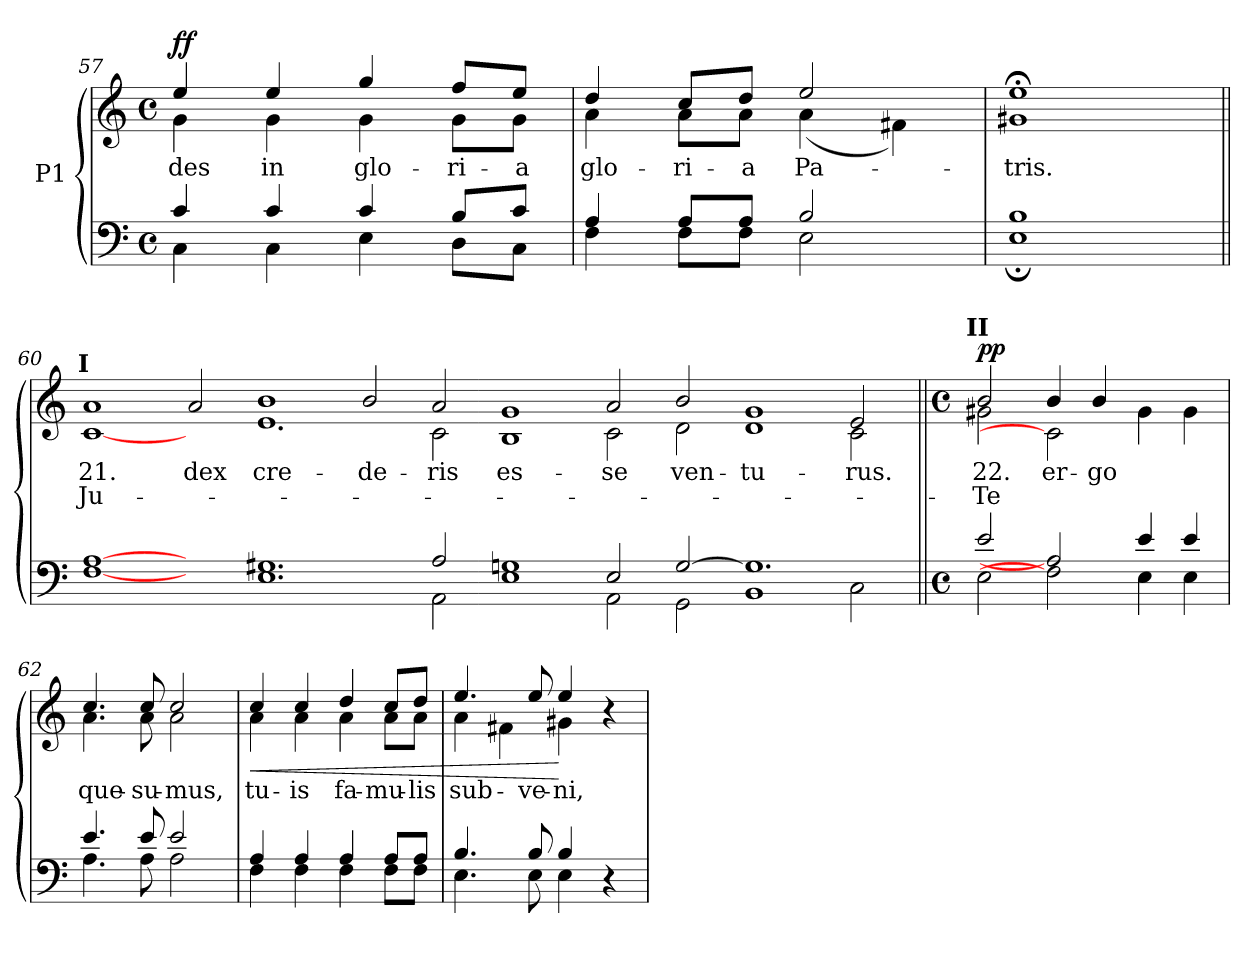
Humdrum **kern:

**kern	**kern	**text	**text	**dynam
*part1	*part1	*part1	*part1	*part1
*staff2	*staff1	*staff1	*staff1	*staff1/2
*I"P1	*	*	*	*
*clefF4	*clefG2	*	*	*
*k[]	*k[]	*	*	*
*C:	*C:	*	*	*
*M4/4	*M4/4	*	*	*
*met(c)	*met(c)	*	*	*
=57	=57	=57	=57	=57
*^	*	*	*	*
!	!	!	!LO:LY:b:color=#000000	!	!
*	*	*^	*	*	*
4ci/	4Ci\	4eei/	4gi\	-des	.	f f
!	!	!	!	!LO:LY:b:color=#000000	!	!
4ci/	4Ci\	4eei/	4gi\	in	.	.
!	!	!	!	!LO:LY:b:color=#000000	!	!
4ci/	4Ei\	4ggi/	4gi\	glo-	.	.
!	!	!	!	!LO:LY:b:color=#000000	!	!
8Bi/L	8Di\L	8ffi/L	8gi\L	-ri-	.	.
!	!	!	!	!LO:LY:b:color=#000000	!	!
8ci/J	8Ci\J	8eei/J	8gi\J	-a	.	.
=58	=58	=58	=58	=58	=58	=58
!	!	!	!	!LO:LY:b:color=#000000	!	!
4Ai/	4Fi\	4ddi/	4ai\	glo-	.	.
!	!	!	!	!LO:LY:b:color=#000000	!	!
8Ai/L	8Fi\L	8cci/L	8ai\L	-ri-	.	.
!	!	!	!	!LO:LY:b:color=#000000	!	!
8Ai/J	8Fi\J	8ddi/J	8ai\J	-a	.	.
!	!	!	!	!LO:LY:b:color=#000000	!	!
2Bi/	2Ei\	2eei/	(4ai\	Pa-	.	.
.	.	.	4f#Xi\)	.	.	.
=59	=59	=59	=59	=59	=59	=59
!	!	!	!	!LO:LY:b:color=#000000	!	!
1Bi	1E;i	1ee;i	1g#Xi	-tris.	.	.
!!LO:LB:g=z	!!
=60||	=60||	=60||	=60||	=60||	=60||	=60||
!	!	!LO:TX:a:B:cj:t=I	!	!	!	!
!	!	!	!	!LO:LY:b:color=#000000	!LO:LY:b:color=#000000	!
[1Ai	[1Fi	1ai	[1ci	21.	Ju-	.
!	!	!	!	!LO:LY:b:color=#000000	!	!
2ryy	2ryy	2ai/	2ryy	-dex	.	.
!	!	!	!	!LO:LY:b:color=#000000	!	!
1.G#Xi	1.Ei	1bi	1.ei	cre-	.	.
!	!	!	!	!LO:LY:b:color=#000000	!	!
.	.	2bi/	.	-de-	.	.
!	!	!	!	!LO:LY:b:color=#000000	!	!
2Ai/	2AAi\	2ai/	2ci\	-ris	.	.
!	!	!	!	!LO:LY:b:color=#000000	!	!
1Gi	1Ei	1gi	1Bi	es-	.	.
!	!	!	!	!LO:LY:b:color=#000000	!	!
2Ei/	2AAi\	2ai/	2ci\	-se	.	.
!	!	!	!	!LO:LY:b:color=#000000	!	!
[2Gi/	2GGi\	2bi/	2di\	ven-	.	.
!	!	!	!	!LO:LY:b:color=#000000	!	!
1.Gi]	1BBi	1gi	1di	-tu-	.	.
!	!	!	!	!LO:LY:b:color=#000000	!	!
.	2Ci\	2ei/	2ci\	-rus.	.	.
=61||	=61||	=61||	=61||	=61||	=61||	=61||
*M4/4	*	*M4/4	*	*	*	*
*met(c)	*	*met(c)	*	*	*	*
!	!	!LO:TX:a:B:cj:t=II	!	!	!	!
!	!	!	!	!LO:LY:b:color=#000000	!LO:LY:b:color=#000000	!
2ei/	2Ei\	2bi/	2g#Xi\	22.	Te	p p
!	!	!	!	!LO:LY:b:color=#000000	!	!
2Ai]	2Fi]	4bi/	2ci]	er-	.	.
!	!	!	!	!LO:LY:b:color=#000000	!	!
.	.	4bi/	.	-go	.	.
4ei/	4Ei\	2ryy	4g#i\	.	.	.
4ei/	4Ei\	.	4g#i\	.	.	.
=62	=62	=62	=62	=62	=62	=62
!	!	!	!	!LO:LY:b:color=#000000	!	!
4.ei/	4.Ai\	4.cci/	4.ai\	que-	.	.
!	!	!	!	!LO:LY:b:color=#000000	!	!
8ei/	8Ai\	8cci/	8ai\	-su-	.	.
!	!	!	!	!LO:LY:b:color=#000000	!	!
2ei/	2Ai\	2cci/	2ai\	-mus,	.	.
!!LO:LB:g=z	!!
=63	=63	=63	=63	=63	=63	=63
!	!	!	!	!LO:LY:b:color=#000000	!	!LO:HP:b
4Ai/	4Fi\	4cci/	4ai\	tu-	.	<
!	!	!	!	!LO:LY:b:color=#000000	!	!
4Ai/	4Fi\	4cci/	4ai\	-is	.	.
!	!	!	!	!LO:LY:b:color=#000000	!	!
4Ai/	4Fi\	4ddi/	4ai\	fa-	.	.
!	!	!	!	!LO:LY:b:color=#000000	!	!
8Ai/L	8Fi\L	8cci/L	8ai\L	-mu-	.	.
!	!	!	!	!LO:LY:b:color=#000000	!	!
8Ai/J	8Fi\J	8ddi/J	8ai\J	-lis	.	.
=64	=64	=64	=64	=64	=64	=64
!	!	!	!	!LO:LY:b:color=#000000	!	!
4.Bi/	4.Ei\	4.eei/	4ai\	sub-	.	.
.	.	.	4f#Xi\	.	.	.
!	!	!	!	!LO:LY:b:color=#000000	!	!
8Bi/	8Ei\	8eei/	.	-ve-	.	.
!	!	!	!	!LO:LY:b:color=#000000	!	!
4Bi/	4Ei\	4eei/	4g#Xi\	-ni,	.	[
4r	4ryy	4r	4ryy	.	.	.
*v	*v	*	*	*	*	*
*	*v	*v	*	*	*
=	=	=	=	=
*-	*-	*-	*-	*-
